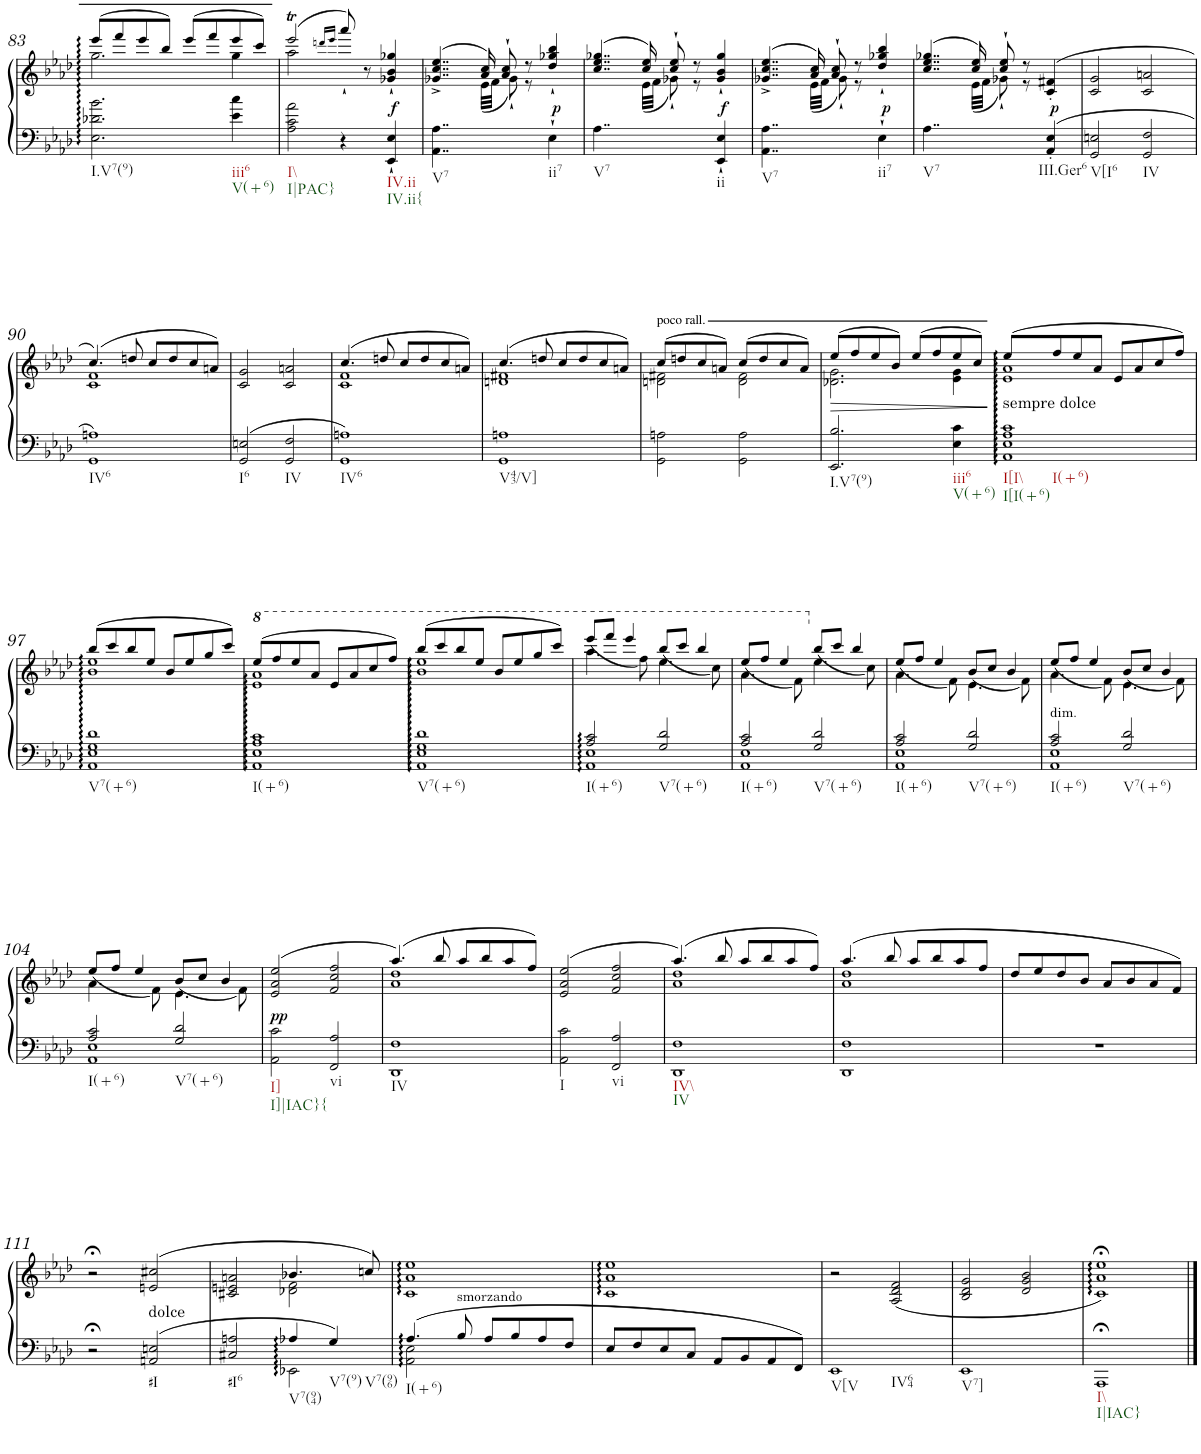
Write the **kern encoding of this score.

**kern	**kern	**dynam
*part1	*part1	*part1
*staff2	*staff1	*staff1/2
*I"Piano	*	*
*I'Pno.	*	*
!!LO:PB:g=z
*clefG2	*clefG2	*
*k[b-e-a-d-]	*k[b-e-a-d-]	*
*M4/4	*M4/4	*
*met(c)	*met(c)	*
=83	=83	=83
*	*^	*
!LO:TX:b:t=I.V7(9)	!	!	!
2.E-\ 2.d-X\ 2.b-\	(8eee-/L	2.gg\	.
.	8fff/	.	.
.	8eee-/	.	.
.	8bb-/J)	.	.
.	(8eee-/L	.	.
.	8fff/	.	.
!LO:TX:b:t=iii6	!	!	!
!LO:TX:b:t=V(+6)	!	!	!
4e-\ 4cc\	8eee-/	4gg\	.
.	8ccc/J)	.	.
=84	=84	=84	=84
!LO:TX:b:t=I\\	!	!	!
!LO:TX:b:t=I|PAC}	!	!	!
2A-\ 2c\ 2a-\	(2eee-T/	2aa-\	.
.	16qdddn/LL	.	.
.	16qeee-/JJ	.	.
4r	8aaa-`/)	2ryy	.
.	8r	.	.
!LO:TX:b:t=IV.ii	!	!	!
!LO:TX:b:t=IV.ii{	!	!	!
!	!	!	!LO:DY:b
4EE-/` 4E-/`	4g-X/` 4b-/` 4gg-X/`	.	f
=85	=85	=85	=85
!LO:TX:b:t=V7	!	!	!
4..AA-\ 4..A-\	(4..g-X/^ 4..cc/^ 4..ee-/^	4..ryy	.
16ryy	16a-/ 16cc/)	(32e-\LLL	.
.	.	32f\JJJ	.
8ryy	8a-/` 8cc/`	8g-`\)	.
8ryy	8r	8r	.
!LO:TX:b:t=ii7	!	!	!
!	!	!	!LO:DY:b
4E-`\	4dd-/` 4gg-X/` 4bb-/`	4ryy	p
=86	=86	=86	=86
!LO:TX:b:t=V7	!	!	!
4..A-\	(4..cc/ 4..ee-/ 4..gg-X/	4..ryy	.
16ryy	16cc/ 16ee-/)	(32e-\LLL	.
.	.	32f\JJJ	.
8ryy	8cc/` 8ee-/`	8g-X`\)	.
8ryy	8r	8r	.
!LO:TX:b:t=ii	!	!	!
!	!	!	!LO:DY:b
4EE-/` 4E-/`	4g-/` 4b-/` 4gg-/`	4ryy	f
=87	=87	=87	=87
!LO:TX:b:t=V7	!	!	!
4..AA-\ 4..A-\	(4..g-X/^ 4..cc/^ 4..ee-/^	4..ryy	.
16ryy	16a-/ 16cc/)	(32e-\LLL	.
.	.	32f\JJJ	.
8ryy	8a-/` 8cc/`	8g-`\)	.
8ryy	8r	8r	.
!LO:TX:b:t=ii7	!	!	!
!	!	!	!LO:DY:b
4E-`\	4dd-/` 4gg-X/` 4bb-/`	4ryy	p
=88	=88	=88	=88
!LO:TX:b:t=V7	!	!	!
4..A-\	(4..cc/ 4..ee-/ 4..gg-X/	4..ryy	.
16ryy	16cc/ 16ee-/)	(32e-\LLL	.
.	.	32f\JJJ	.
8ryy	8cc/` 8ee-/`	8g-X`\)	.
8ryy	8r	8r	.
!LO:TX:b:t=III.Ger6	!	!	!
!	!	!	!LO:DY:b
4AA-/' 4E-/'	(4c/' 4f#X/'	4ryy	p
=89	=89	=89	=89
!LO:TX:b:t=V[I6	!	!	!
*	*v	*v	*
2GG/ 2En/	2c/ 2g/	.
!LO:TX:b:t=IV	!	!
2GG/ 2F/	2c/ 2an/	.
!!LO:LB:g=z
=90	=90	=90
*	*^	*
!LO:TX:b:t=IV6	!	!	!
1GG 1An	(4.cc/)	1c 1f	.
.	8ddn/	.	.
.	8cc/L	.	.
.	8dd/	.	.
.	8cc/	.	.
.	8an/J)	.	.
*	*v	*v	*
=91	=91	=91
!LO:TX:b:t=I6	!	!
2GG/ 2En/	2c/ 2g/	.
!LO:TX:b:t=IV	!	!
2GG/ 2F/	2c/ 2an/	.
=92	=92	=92
*	*^	*
!LO:TX:b:t=IV6	!	!	!
1GG 1An	(4.cc/	1c 1f	.
.	8ddn/	.	.
.	8cc/L	.	.
.	8dd/	.	.
.	8cc/	.	.
.	8an/J)	.	.
=93	=93	=93	=93
!LO:TX:b:t=V43/V]	!	!	!
1GG 1An	(4.cc/	1dn 1f#X	.
.	8ddn/	.	.
.	8cc/L	.	.
.	8dd/	.	.
.	8cc/	.	.
.	8an/J)	.	.
=94	=94	=94	=94
!	!LO:TX:a:t=poco rall.	!	!
2GG\ 2An\	(>8cc/L	2dn\ 2f#X\	.
.	8ddn/	.	.
.	8cc/	.	.
.	8an/J)	.	.
2GG\ 2A\	(>8cc/L	2d\ 2f#\	.
.	8dd/	.	.
.	8cc/	.	.
.	8a/J)	.	.
=95	=95	=95	=95
!LO:TX:b:t=I.V7(9)	!	!	!
!	!	!	!LO:HP:b
2.EE-/ 2.B-/	(8ee-/L	2.d-X\ 2.g\	>
.	8ff/	.	.
.	8ee-/	.	.
.	8b-/J)	.	.
.	(8ee-/L	.	.
.	8ff/	.	.
!LO:TX:b:t=iii6	!	!	!
!LO:TX:b:t=V(+6)	!	!	!
4E-\ 4c\	8ee-/	4e-\ 4g\	.
.	8cc/J)	.	.
*	*v	*v	*
.	.	]
=96	=96	=96
*	*^	*
!	!LO:TX:b:t=sempre dolce	!	!
!LO:TX:b:t=I[I\\	!	!	!
!LO:TX:b:t=I[I(+6)	!	!	!
!LO:TX:b:t=I(+6)	!	!	!
1AA- 1E- 1A- 1c	(>8ee-/L	1e- 1a-	.
.	8ff/	.	.
.	8ee-/	.	.
.	8a-/J	.	.
.	8e-/L	.	.
.	8a-/	.	.
.	8cc/	.	.
.	8ff/J)	.	.
!!LO:LB:g=z	!!
=97	=97	=97	=97
!LO:TX:b:t=V7(+6)	!	!	!
1AA- 1E- 1G 1d-	(>8bb-/L	1b- 1ee-	.
.	8ccc/	.	.
.	8bb-/	.	.
.	8ee-/J	.	.
.	8b-/L	.	.
.	8ee-/	.	.
.	8gg/	.	.
.	8ccc/J)	.	.
=98	=98	=98	=98
!LO:TX:b:t=I(+6)	!	!	!
1AA- 1E- 1A- 1c	(>8eee-/L	1ee- 1aa-	.
.	8fff/	.	.
.	8eee-/	.	.
.	8aa-/J	.	.
.	8ee-/L	.	.
.	8aa-/	.	.
.	8ccc/	.	.
.	8fff/J)	.	.
=99	=99	=99	=99
!LO:TX:b:t=V7(+6)	!	!	!
1AA- 1E- 1G 1d-	(>8bbb-/L	1bb- 1eee-	.
.	8cccc/	.	.
.	8bbb-/	.	.
.	8eee-/J	.	.
.	8bb-/L	.	.
.	8eee-/	.	.
.	8ggg/	.	.
.	8cccc/J)	.	.
=100	=100	=100	=100
*^	*	*	*
!LO:TX:b:t=I(+6)	!	!	!	!
2A-/ 2c/	1AA- 1E-	(8eeee-/L	4.aaa-\	.
.	.	8ffff/J	.	.
.	.	4eeee-/	.	.
.	.	.	8fff\)	.
!LO:TX:b:t=V7(+6)	!	!	!	!
2G/ 2d-/	.	(8bbb-/L	4.eee-\	.
.	.	8cccc/J	.	.
.	.	4bbb-/	.	.
.	.	.	8ccc\)	.
=101	=101	=101	=101	=101
!LO:TX:b:t=I(+6)	!	!	!	!
2A-/ 2c/	1AA- 1E-	(8eee-/L	4.aa-\	.
.	.	8fff/J	.	.
.	.	4eee-/	.	.
.	.	.	8ff\)	.
!LO:TX:b:t=V7(+6)	!	!	!	!
2G/ 2d-/	.	(8bb-/L	4.ee-\	.
.	.	8ccc/J	.	.
.	.	4bb-/	.	.
.	.	.	8cc\)	.
=102	=102	=102	=102	=102
!LO:TX:b:t=I(+6)	!	!	!	!
2A-/ 2c/	1AA- 1E-	(8ee-/L	4.a-\	.
.	.	8ff/J	.	.
.	.	4ee-/	.	.
.	.	.	8f\)	.
!LO:TX:b:t=V7(+6)	!	!	!	!
2G/ 2d-/	.	(8b-/L	4.e-\	.
.	.	8cc/J	.	.
.	.	4b-/	.	.
.	.	.	8f\)	.
=103	=103	=103	=103	=103
!	!	!LO:TX:b:t=dim.	!	!
!LO:TX:b:t=I(+6)	!	!	!	!
2A-/ 2c/	1AA- 1E-	(8ee-/L	4.a-\	.
.	.	8ff/J	.	.
.	.	4ee-/	.	.
.	.	.	8f\)	.
!LO:TX:b:t=V7(+6)	!	!	!	!
2G/ 2d-/	.	(8b-/L	4.e-\	.
.	.	8cc/J	.	.
.	.	4b-/	.	.
.	.	.	8f\)	.
!!LO:LB:g=z	!!
=104	=104	=104	=104	=104
!LO:TX:b:t=I(+6)	!	!	!	!
2A-/ 2c/	1AA- 1E-	(8ee-/L	4.a-\	.
.	.	8ff/J	.	.
.	.	4ee-/	.	.
.	.	.	8f\)	.
!LO:TX:b:t=V7(+6)	!	!	!	!
2G/ 2d-/	.	(8b-/L	4.e-\	.
.	.	8cc/J	.	.
.	.	4b-/	.	.
.	.	.	8f\)	.
*v	*v	*	*	*
=105	=105	=105	=105
!LO:TX:b:t=I]	!	!	!
!LO:TX:b:t=I]|IAC}{	!	!	!
!	!	!	!LO:DY:b
*	*v	*v	*
2AA-\ 2c\	(>2e-/ 2a-/ 2ee-/	pp
!LO:TX:b:t=vi	!	!
2FF/ 2A-/	2f/ 2cc/ 2ff/	.
=106	=106	=106
*	*^	*
!LO:TX:b:t=IV	!	!	!
1DD- 1F	(4.aa-/)	1a- 1dd-	.
.	8bb-/	.	.
.	8aa-/L	.	.
.	8bb-/	.	.
.	8aa-/	.	.
.	8ff/J)	.	.
*	*v	*v	*
=107	=107	=107
!LO:TX:b:t=I	!	!
2AA-\ 2c\	(>2e-/ 2a-/ 2ee-/	.
!LO:TX:b:t=vi	!	!
2FF/ 2A-/	2f/ 2cc/ 2ff/	.
=108	=108	=108
*	*^	*
!LO:TX:b:t=IV\\	!	!	!
!LO:TX:b:t=IV	!	!	!
1DD- 1F	(4.aa-/)	1a- 1dd-	.
.	8bb-/	.	.
.	8aa-/L	.	.
.	8bb-/	.	.
.	8aa-/	.	.
.	8ff/J)	.	.
=109	=109	=109	=109
1DD- 1F	(4.aa-/	1a- 1dd-	.
.	8bb-/	.	.
.	8aa-/L	.	.
.	8bb-/	.	.
.	8aa-/	.	.
.	8ff/J	.	.
*	*v	*v	*
=110	=110	=110
1r	8dd-/L	.
.	8ee-/	.
.	8dd-/	.
.	8b-/J	.
.	8a-/L	.
.	8b-/	.
.	8a-/	.
.	8f/J)	.
!!LO:LB:g=z
=111	=111	=111
2r;<	2r;<	.
!	!LO:TX:b:t=dolce	!
!LO:TX:b:t=#I	!	!
2AAn/ 2En/	(>2en/ 2cc#X/	.
=112	=112	=112
*^	*^	*
!LO:TX:b:t=#I6	!	!	!	!
2C#X/ 2An/	2ryy	2c#X/ 2en/ 2an/	2ryy	.
!LO:TX:b:t=V7(94)	!	!	!	!
4A-X/	2EE-X\	4.b-X/	2d-X\ 2f\	.
!LO:TX:b:t=V7(9)	!	!	!	!
!LO:TX:b:t=V7(96)	!	!	!	!
4G/	.	.	.	.
.	.	8ccn/)	.	.
*	*	*v	*v	*
=113	=113	=113	=113
!LO:TX:b:t=I(+6)	!	!	!
4.A-/	2AA-\: 2E-\:	1c 1a- 1ee-	.
!LO:TX:a:t=smorzando	!	!	!
8B-/	.	.	.
8A-/L	2ryy	.	.
8B-/	.	.	.
8A-/	.	.	.
8F/J	.	.	.
*v	*v	*	*
=114	=114	=114
8E-/L	1c 1a- 1ee-	.
8F/	.	.
8E-/	.	.
8C/J	.	.
8AA-/L	.	.
8BB-/	.	.
8AA-/	.	.
8FF/J	.	.
=115	=115	=115
!LO:TX:b:t=V[V	!	!
!LO:TX:b:t=IV64	!	!
1EE-	2r	.
.	(2A-/ 2d-/ 2f/	.
=116	=116	=116
!LO:TX:b:t=V7]	!	!
1EE-	2B-/ 2d-/ 2g/	.
.	2d-/ 2g/ 2b-/	.
=117	=117	=117
!LO:TX:b:t=I\\	!	!
!LO:TX:b:t=I|IAC}	!	!
1AAA-;<	1c;< 1a-;< 1ee-;<)	.
==	==	==
*-	*-	*-
